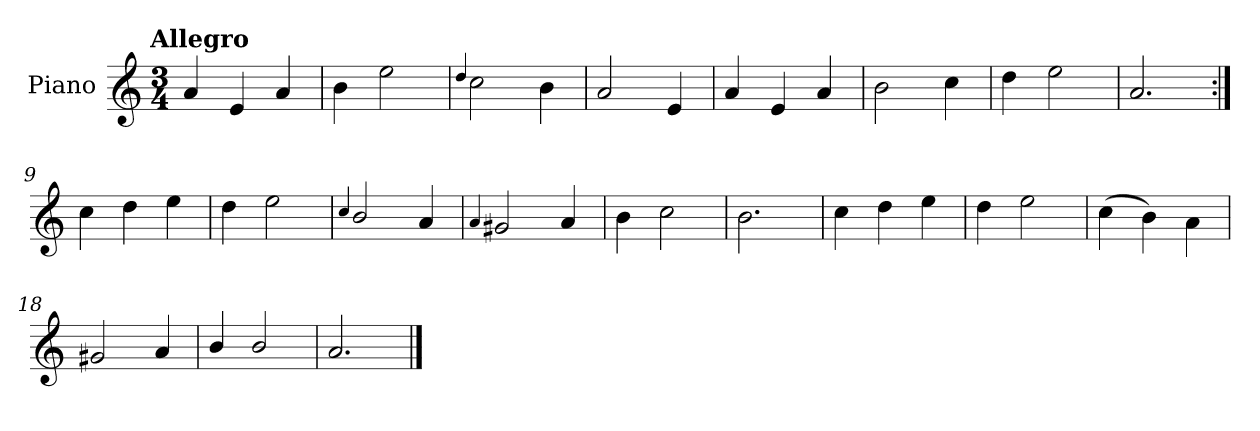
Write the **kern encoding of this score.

**kern
*part1
*staff1
*I"Piano
*I'Pno.
*clefG2
*k[]
!!LO:TX:omd:t=Allegro
*M3/4
*MM144
=1
4a/
4e/
4a/
=2
4b\
2ee\
=3
4qqdd/
2cc\
4b\
=4
2a/
4e/
=5
4a/
4e/
4a/
=6
2b\
4cc\
=7
4dd\
2ee\
!!LO:LB:g=z
=8
2.a/
=9:|!
4cc\
4dd\
4ee\
=10
4dd\
2ee\
=11
4qqcc/
2b/
4a/
=12
4qqa/
2g#X/
4a/
=13
4b\
2cc\
=14
2.b\
!!LO:LB:g=z
=15
4cc\
4dd\
4ee\
=16
4dd\
2ee\
=17
(>4cc\
4b\)
4a\
=18
2g#X/
4a/
=19
4b/
2b/
=20
2.a/
==
*-
